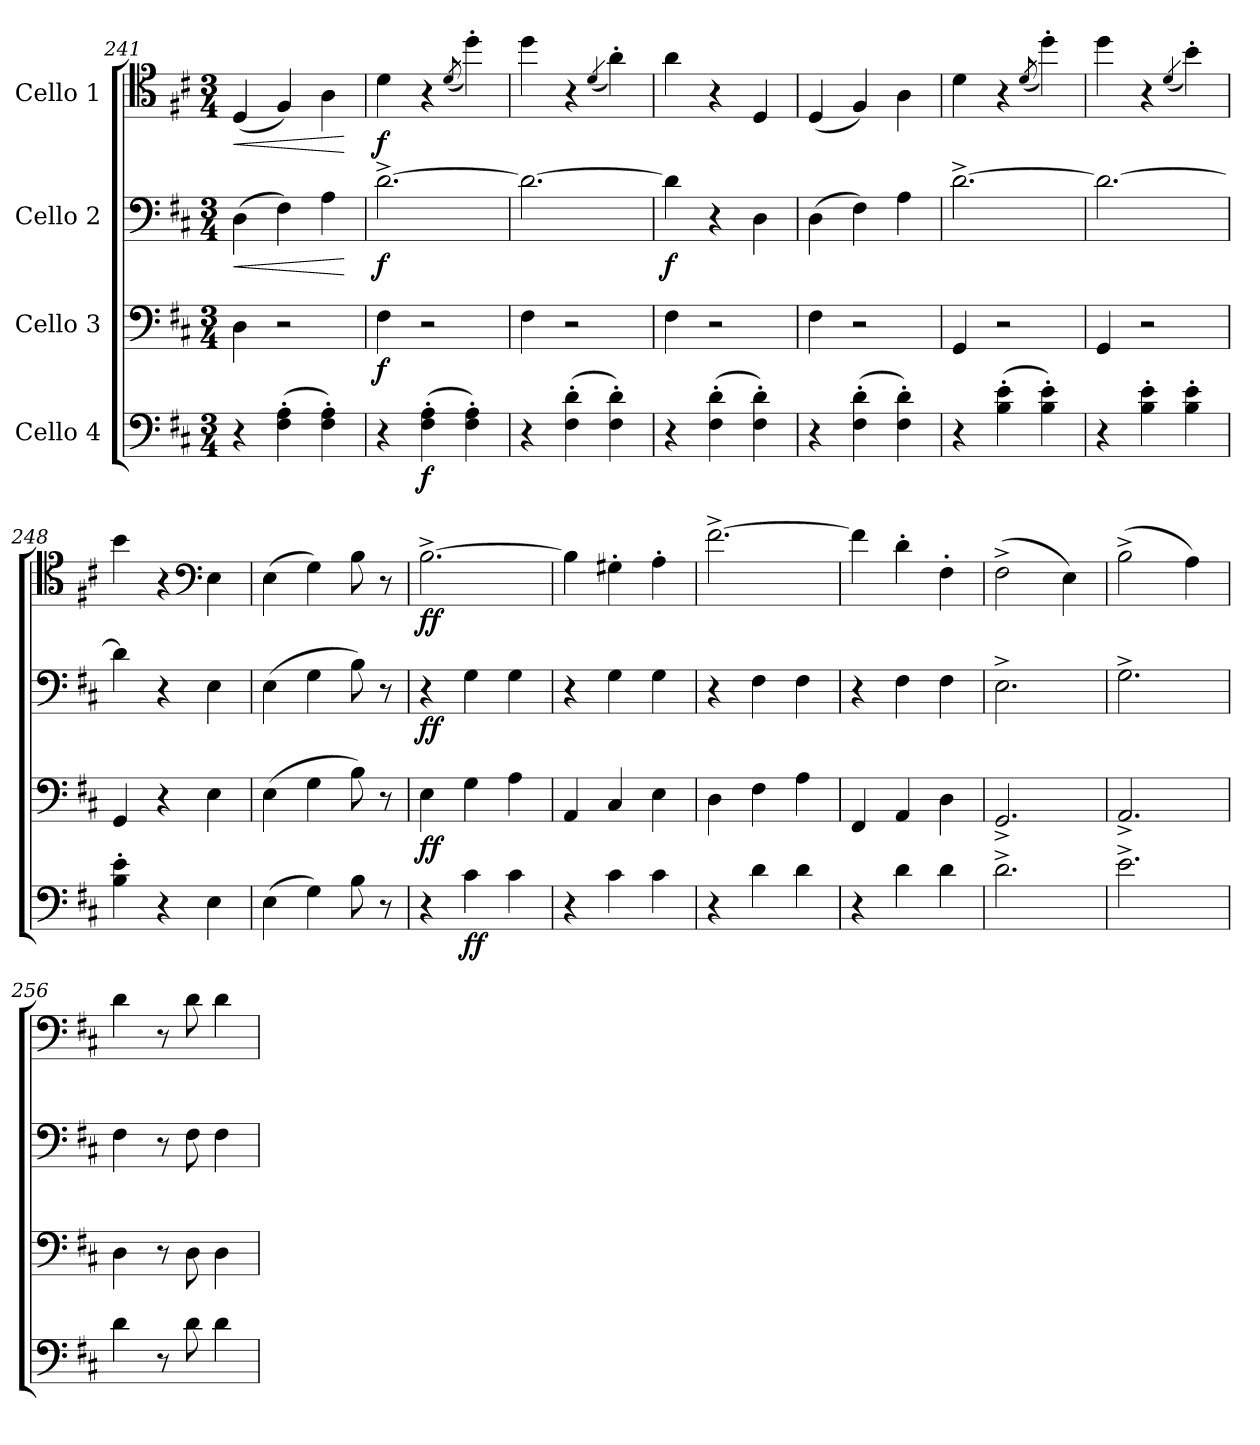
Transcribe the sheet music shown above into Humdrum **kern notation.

**kern	**dynam	**kern	**dynam	**kern	**dynam	**kern	**dynam
*part4	*part4	*part3	*part3	*part2	*part2	*part1	*part1
*staff4	*staff4	*staff3	*staff3	*staff2	*staff2	*staff1	*staff1
*I"Cello 4	*	*I"Cello 3	*	*I"Cello 2	*	*I"Cello 1	*
*clefF4	*	*clefF4	*	*clefF4	*	*clefC4	*
*k[f#c#]	*	*k[f#c#]	*	*k[f#c#]	*	*k[f#c#]	*
*M3/4	*	*M3/4	*	*M3/4	*	*M3/4	*
=241	=241	=241	=241	=241	=241	=241	=241
!	!	!	!	!	!LO:HP:b	!	!LO:HP:b
4r	.	4D\	.	(4D\	<	(4D/	<
(4F#\' 4A\'	.	2r	.	4F#\)	.	4F#/)	.
4F#\' 4A\')	.	.	.	4A\	.	4A\	.
.	.	.	.	.	[	.	[
=242	=242	=242	=242	=242	=242	=242	=242
!	!	!	!LO:DY:b	!	!LO:DY:b	!	!LO:DY:b
4r	.	4F#\	f	[2.d^\	f	4d\	f
!	!LO:DY:b	!	!	!	!	!	!
(4F#\' 4A\'	f	2r	.	.	.	4r	.
.	.	.	.	.	.	(8qd/	.
4F#\' 4A\')	.	.	.	.	.	4dd'\)	.
=243	=243	=243	=243	=243	=243	=243	=243
4r	.	4F#\	.	2.d\_	.	4dd\	.
(4F#\' 4d\'	.	2r	.	.	.	4r	.
.	.	.	.	.	.	(4qd/	.
4F#\' 4d\')	.	.	.	.	.	4a'\)	.
=244	=244	=244	=244	=244	=244	=244	=244
!	!	!	!	!	!LO:DY:b	!	!
4r	.	4F#\	.	4d\]	f	4a\	.
(4F#\' 4d\'	.	2r	.	4r	.	4r	.
4F#\' 4d\')	.	.	.	4D\	.	4D/	.
=245	=245	=245	=245	=245	=245	=245	=245
4r	.	4F#\	.	(4D\	.	(4D/	.
(4F#\' 4d\'	.	2r	.	4F#\)	.	4F#/)	.
4F#\' 4d\')	.	.	.	4A\	.	4A\	.
!!LO:PB:g=z
=246	=246	=246	=246	=246	=246	=246	=246
4r	.	4GG/	.	[2.d^\	.	4d\	.
(4B\' 4e\'	.	2r	.	.	.	4r	.
.	.	.	.	.	.	(8qd/	.
4B\' 4e\')	.	.	.	.	.	4dd'\)	.
=247	=247	=247	=247	=247	=247	=247	=247
4r	.	4GG/	.	2.d\_	.	4dd\	.
4B\' 4e\'	.	2r	.	.	.	4r	.
.	.	.	.	.	.	(4qd/	.
4B\' 4e\'	.	.	.	.	.	4b'\)	.
=248	=248	=248	=248	=248	=248	=248	=248
4B\' 4e\'	.	4GG/	.	4d\]	.	4b\	.
4r	.	4r	.	4r	.	4r	.
*	*	*	*	*	*	*clefF4	*
4E\	.	4E\	.	4E\	.	4E\	.
=249	=249	=249	=249	=249	=249	=249	=249
(4E\	.	(4E\	.	(4E\	.	(4E\	.
4G\)	.	4G\	.	4G\	.	4G\)	.
8B\	.	8B\)	.	8B\)	.	8B\	.
8r	.	8r	.	8r	.	8r	.
=250	=250	=250	=250	=250	=250	=250	=250
!	!	!	!LO:DY:b	!	!LO:DY:b	!	!LO:DY:b
4r	.	4E\	ff	4r	ff	[2.B^\	ff
!	!LO:DY:b	!	!	!	!	!	!
4c#\	ff	4G\	.	4G\	.	.	.
4c#\	.	4A\	.	4G\	.	.	.
=251	=251	=251	=251	=251	=251	=251	=251
4r	.	4AA/	.	4r	.	4B\]	.
4c#\	.	4C#/	.	4G\	.	4G#X'\	.
4c#\	.	4E\	.	4G\	.	4A'\	.
=252	=252	=252	=252	=252	=252	=252	=252
4r	.	4D\	.	4r	.	[2.f#^\	.
4d\	.	4F#\	.	4F#\	.	.	.
4d\	.	4A\	.	4F#\	.	.	.
=253	=253	=253	=253	=253	=253	=253	=253
4r	.	4FF#/	.	4r	.	4f#\]	.
4d\	.	4AA/	.	4F#\	.	4d'\	.
4d\	.	4D\	.	4F#\	.	4F#'\	.
!!LO:LB:g=z
=254	=254	=254	=254	=254	=254	=254	=254
2.d^\	.	2.GG^/	.	2.E^\	.	(2F#^\	.
.	.	.	.	.	.	4E\)	.
=255	=255	=255	=255	=255	=255	=255	=255
2.e^\	.	2.AA^/	.	2.G^\	.	(2B^\	.
.	.	.	.	.	.	4A\)	.
=256	=256	=256	=256	=256	=256	=256	=256
4d\	.	4D\	.	4F#\	.	4d\	.
8r	.	8r	.	8r	.	8r	.
8d\	.	8D\	.	8F#\	.	8d\	.
4d\	.	4D\	.	4F#\	.	4d\	.
=	=	=	=	=	=	=	=
*-	*-	*-	*-	*-	*-	*-	*-
